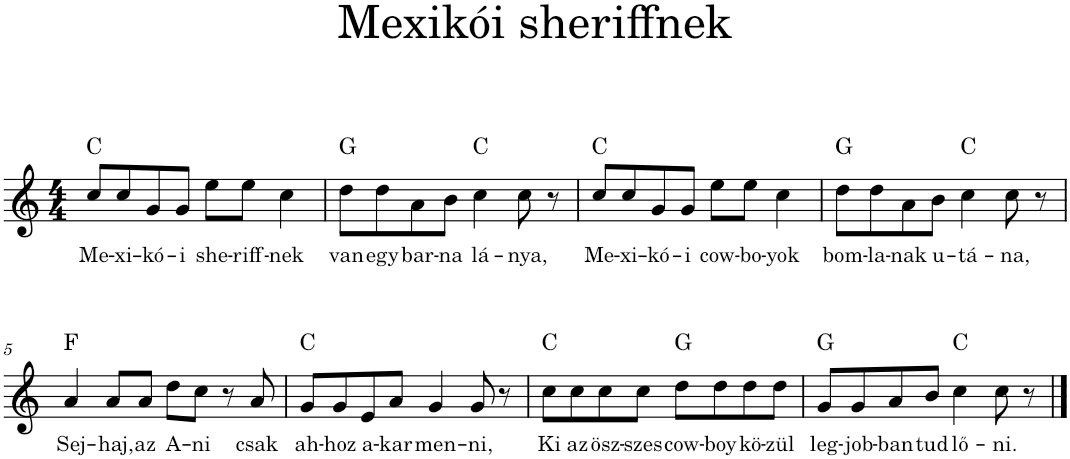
**kern	**text	**harte
*part1	*part1	*part1
*staff1	*staff1	*
*I"Piano	*	*
*I'Pno.	*	*
*clefG2	*	*
*k[]	*	*
*M4/4	*	*
=1	=1	=1
!	!LO:LY:b	!
8cc/L	Me-	C:maj
!	!LO:LY:b	!
8cc/	-xi-	.
!	!LO:LY:b	!
8g/	-kó-	.
!	!LO:LY:b	!
8g/J	-i	.
!	!LO:LY:b	!
8ee\L	she-	.
!	!LO:LY:b	!
8ee\J	-riff-	.
!	!LO:LY:b	!
4cc\	-nek	.
=2	=2	=2
!	!LO:LY:b	!
8dd\L	van	G:maj
!	!LO:LY:b	!
8dd\	egy	.
!	!LO:LY:b	!
8a\	bar-	.
!	!LO:LY:b	!
8b\J	-na	.
!	!LO:LY:b	!
4cc\	lá-	C:maj
!	!LO:LY:b	!
8cc\	-nya,	.
8r	.	.
=3	=3	=3
!	!LO:LY:b	!
8cc/L	Me-	C:maj
!	!LO:LY:b	!
8cc/	-xi-	.
!	!LO:LY:b	!
8g/	-kó-	.
!	!LO:LY:b	!
8g/J	-i	.
!	!LO:LY:b	!
8ee\L	cow-	.
!	!LO:LY:b	!
8ee\J	-bo-	.
!	!LO:LY:b	!
4cc\	-yok	.
=4	=4	=4
!	!LO:LY:b	!
8dd\L	bom-	G:maj
!	!LO:LY:b	!
8dd\	-la-	.
!	!LO:LY:b	!
8a\	-nak	.
!	!LO:LY:b	!
8b\J	u-	.
!	!LO:LY:b	!
4cc\	-tá-	C:maj
!	!LO:LY:b	!
8cc\	-na,	.
8r	.	.
!!LO:LB:g=z
=5	=5	=5
!	!LO:LY:b	!
4a/	Sej-	F:maj
!	!LO:LY:b	!
8a/L	-haj,	.
!	!LO:LY:b	!
8a/J	az	.
!	!LO:LY:b	!
8dd\L	A-	.
!	!LO:LY:b	!
8cc\J	-ni	.
8r	.	.
!	!LO:LY:b	!
8a/	csak	.
=6	=6	=6
!	!LO:LY:b	!
8g/L	ah-	C:maj
!	!LO:LY:b	!
8g/	-hoz	.
!	!LO:LY:b	!
8e/	a-	.
!	!LO:LY:b	!
8a/J	-kar	.
!	!LO:LY:b	!
4g/	men-	.
!	!LO:LY:b	!
8g/	-ni,	.
8r	.	.
=7	=7	=7
!	!LO:LY:b	!
8cc\L	Ki	C:maj
!	!LO:LY:b	!
8cc\	az	.
!	!LO:LY:b	!
8cc\	ösz-	.
!	!LO:LY:b	!
8cc\J	-szes	.
!	!LO:LY:b	!
8dd\L	cow-	G:maj
!	!LO:LY:b	!
8dd\	-boy	.
!	!LO:LY:b	!
8dd\	kö-	.
!	!LO:LY:b	!
8dd\J	-zül	.
=8	=8	=8
!	!LO:LY:b	!
8g/L	leg-	G:maj
!	!LO:LY:b	!
8g/	-job-	.
!	!LO:LY:b	!
8a/	-ban	.
!	!LO:LY:b	!
8b/J	tud	.
!	!LO:LY:b	!
4cc\	lő-	C:maj
!	!LO:LY:b	!
8cc\	-ni.	.
8r	.	.
==	==	==
*-	*-	*-
